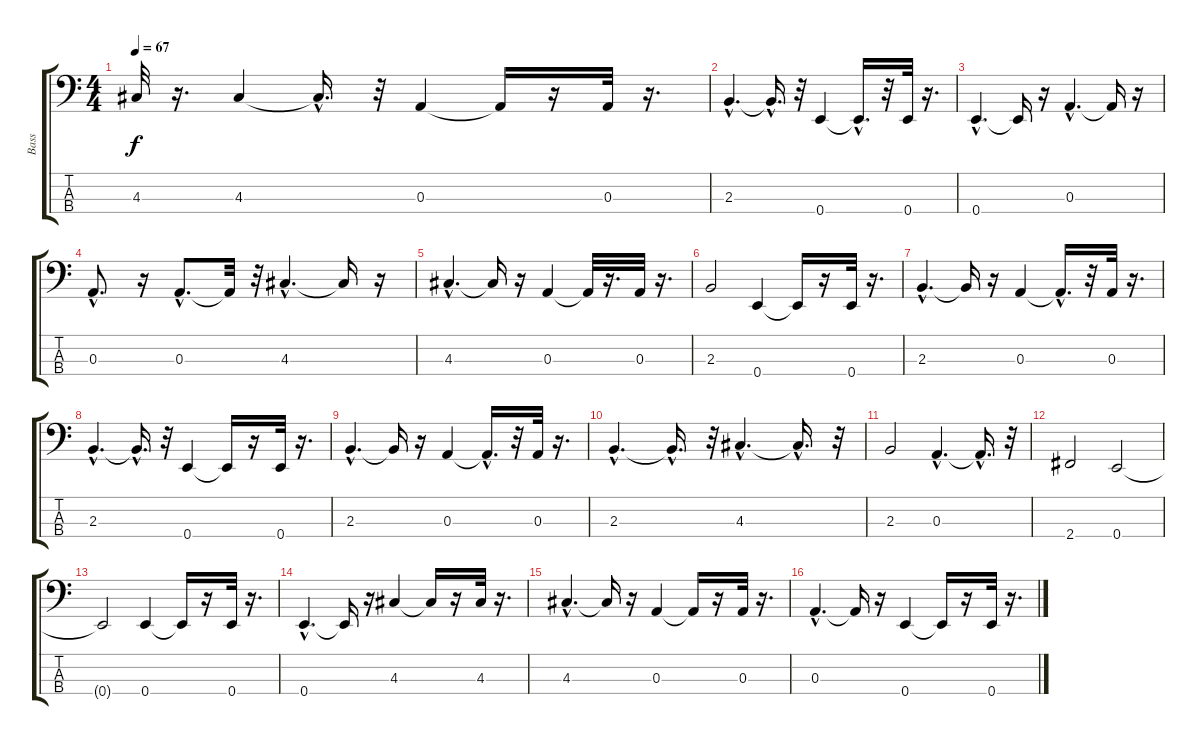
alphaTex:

\track ("Bass" "Bass") {instrument electricbassfinger}
\staff {score tabs}
\tuning (G2 D2 A1 E1) {hide}
\ts (4 4)
\tempo 67
\clef f4
\ks c
4.3.32{dy f} r.16{d} 4.3.4 4.3{hac t}.16{d} r.32 0.3.4 0.3{t}.16 r.16 0.3.32 r.16{d} |
2.3{hac}.4{d} 2.3{hac t}.16{d} r.32 0.4.4 0.4{hac t}.16{d} r.32 0.4.32 r.16{d} |
0.4{hac}.4{d} 0.4{t}.16 r.16 0.3{hac}.4{d} 0.3{t}.16 r.16 |
0.3{hac}.8{d} r.16 0.3{hac}.8{d} 0.3{t}.32 r.32 4.3{hac}.4{d} 4.3{t}.16 r.16 |
4.3{hac}.4{d} 4.3{t}.16 r.16 0.3.4 0.3{t}.32 r.16{d} 0.3.32 r.16{d} |
2.3.2 0.4.4 0.4{t}.16 r.16 0.4.32 r.16{d} |
2.3{hac}.4{d} 2.3{t}.16 r.16 0.3.4 0.3{hac t}.16{d} r.32 0.3.32 r.16{d} |
2.3{hac}.4{d} 2.3{hac t}.16{d} r.32 0.4.4 0.4{t}.16 r.16 0.4.32 r.16{d} |
2.3{hac}.4{d} 2.3{t}.16 r.16 0.3.4 0.3{hac t}.16{d} r.32 0.3.32 r.16{d} |
2.3{hac}.4{d} 2.3{hac t}.16{d} r.32 4.3{hac}.4{d} 4.3{hac t}.16{d} r.32 |
2.3.2 0.3{hac}.4{d} 0.3{hac t}.16{d} r.32 |
2.4.2 0.4.2 |
0.4{t}.2 0.4.4 0.4{t}.16 r.16 0.4.32 r.16{d} |
0.4{hac}.4{d} 0.4{t}.16 r.16 4.3.4 4.3{t}.16 r.16 4.3.32 r.16{d} |
4.3{hac}.4{d} 4.3{t}.16 r.16 0.3.4 0.3{t}.16 r.16 0.3.32 r.16{d} |
0.3{hac}.4{d} 0.3{t}.16 r.16 0.4.4 0.4{t}.16 r.16 0.4.32 r.16{d}
